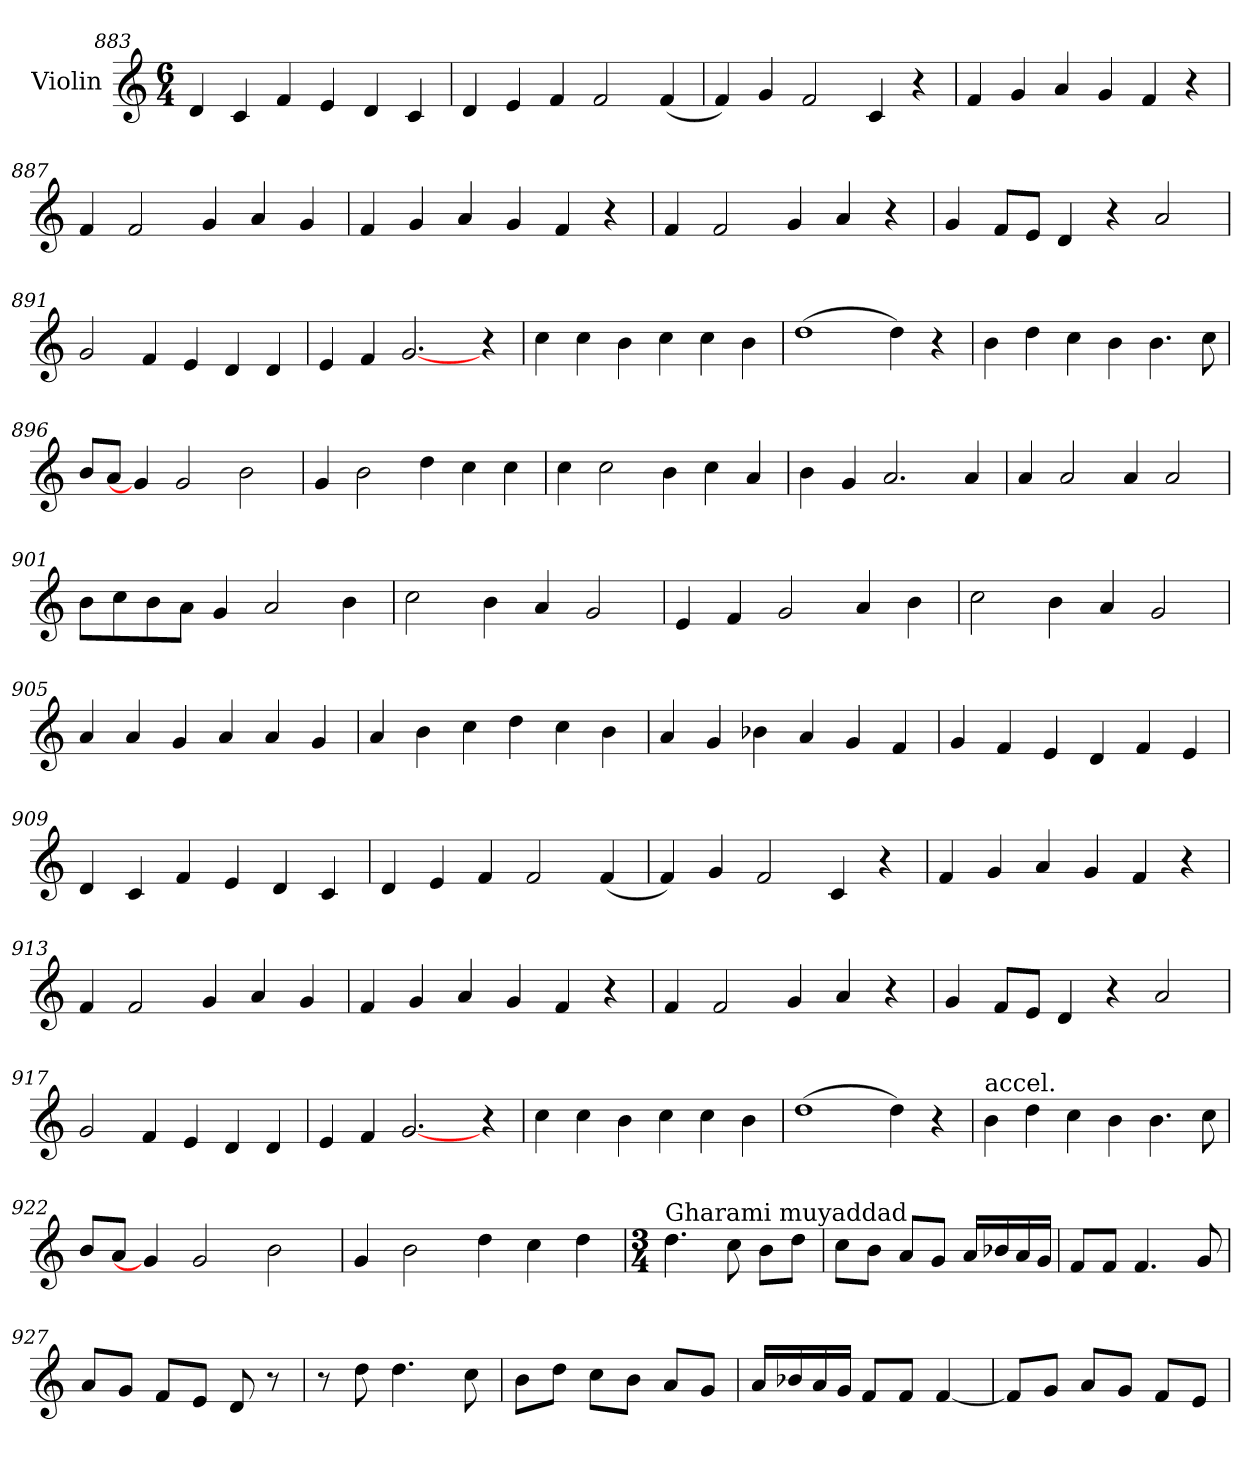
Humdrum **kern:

**kern
*part1
*staff1
*I"Violin
!!LO:LB:g=z
*clefG2
*k[]
*C:
*M6/4
=883
4d/
4c/
4f/
4e/
4d/
4c/
=884
4d/
4e/
4f/
2f/
(4f/
=885
4f/)
4g/
2f/
4c/
4r
=886
4f/
4g/
4a/
4g/
4f/
4r
!!LO:LB:g=z
=887
4f/
2f/
4g/
4a/
4g/
=888
4f/
4g/
4a/
4g/
4f/
4r
=889
4f/
2f/
4g/
4a/
4r
=890
4g/
8f/L
8e/J
4d/
4r
2a/
!!LO:PB:g=z
=891
2g/
4f/
4e/
4d/
4d/
=892
4e/
4f/
[2.g/
4r
=893
4cc\
4cc\
4b\
4cc\
4cc\
4b\
=894
(1dd
4dd\)
4r
!!LO:LB:g=z
=895
4b\
4dd\
4cc\
4b\
4.b\
8cc\
=896
8b/L
8a/J
4g/]
2g/
2b\
=897
4g/
2b\
4dd\
4cc\
4cc\
=898
4cc\
2cc\
4b\
4cc\
4a/
!!LO:LB:g=z
=899
4b\
4g/
2.a/
4a/
=900
4a/
2a/
4a/
2a/
=901
8b\L
8cc\
8b\
8a\J
4g/
2a/
4b\
=902
2cc\
4b\
4a/
2g/
!!LO:LB:g=z
=903
4e/
4f/
2g/
4a/
4b\
=904
2cc\
4b\
4a/
2g/
=905
4a/
4a/
4g/
4a/
4a/
4g/
=906
4a/
4b\
4cc\
4dd\
4cc\
4b\
!!LO:LB:g=z
=907
4a/
4g/
4b-X\
4a/
4g/
4f/
=908
4g/
4f/
4e/
4d/
4f/
4e/
=909
4d/
4c/
4f/
4e/
4d/
4c/
=910
4d/
4e/
4f/
2f/
(4f/
!!LO:LB:g=z
=911
4f/)
4g/
2f/
4c/
4r
=912
4f/
4g/
4a/
4g/
4f/
4r
=913
4f/
2f/
4g/
4a/
4g/
=914
4f/
4g/
4a/
4g/
4f/
4r
!!LO:LB:g=z
=915
4f/
2f/
4g/
4a/
4r
=916
4g/
8f/L
8e/J
4d/
4r
2a/
=917
2g/
4f/
4e/
4d/
4d/
=918
4e/
4f/
[2.g/
4r
!!LO:LB:g=z
=919
4cc\
4cc\
4b\
4cc\
4cc\
4b\
=920
(1dd
4dd\)
4r
=921
!LO:TX:a:t=accel.
4b\
4dd\
4cc\
4b\
4.b\
8cc\
=922
8b/L
8a/J
4g/]
2g/
2b\
!!LO:PB:g=z
=923
4g/
2b\
4dd\
4cc\
4dd\
=924
*M3/4
*MM80
!LO:TX:a:t=Gharami muyaddad
4.dd\
8cc\
8b\L
8dd\J
=925
8cc\L
8b\J
8a/L
8g/J
16a/LL
16b-X/
16a/
16g/JJ
=926
8f/L
8f/J
4.f/
8g/
=927
8a/L
8g/J
8f/L
8e/J
8d/
8r
!!LO:LB:g=z
=928
8r
8dd\
4.dd\
8cc\
=929
8b\L
8dd\J
8cc\L
8b\J
8a/L
8g/J
=930
16a/LL
16b-X/
16a/
16g/JJ
8f/L
8f/J
[4f/
=931
8f/L]
8g/J
8a/L
8g/J
8f/L
8e/J
=
*-
